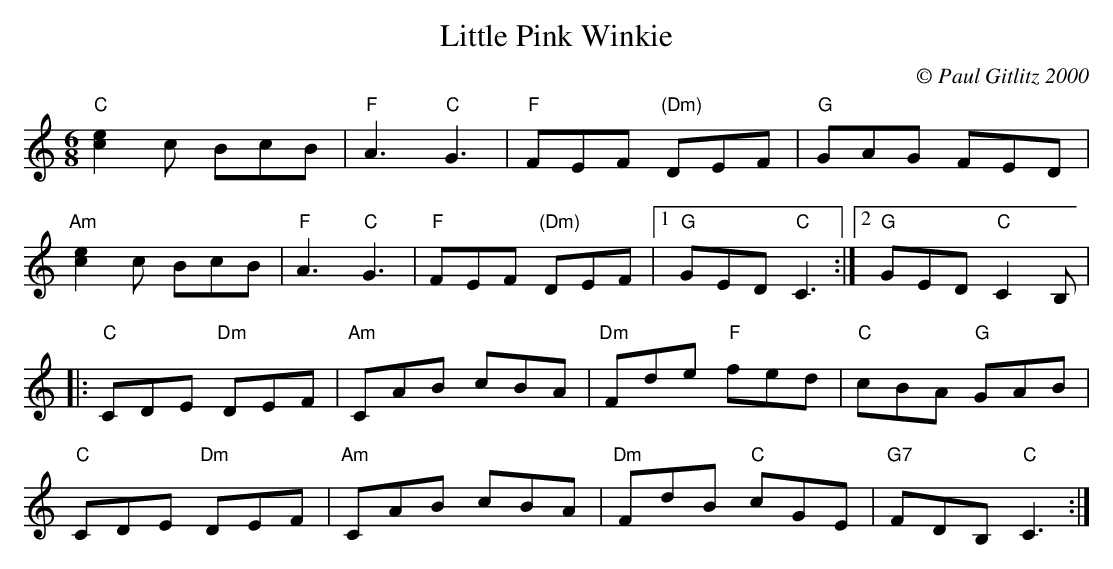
X:1
T:Little Pink Winkie
M:6/8
L:1/8
C:© Paul Gitlitz 2000
K:C
"C"[c2e2] c BcB|"F"A3 "C"G3|"F"FEF "(Dm)"DEF|"G"GAG FED|!
"Am"[c2e2] c BcB|"F"A3 "C"G3|"F"FEF "(Dm)"DEF|1"G"GED "C"C3:|2"G"GED "C"C2B,|!
|:"C"CDE "Dm"DEF|"Am"CAB cBA|"Dm"Fde "F"fed|"C"cBA "G"GAB|!
"C"CDE "Dm"DEF|"Am"CAB cBA|"Dm"FdB "C"cGE|"G7"FDB, "C"C3:|]
